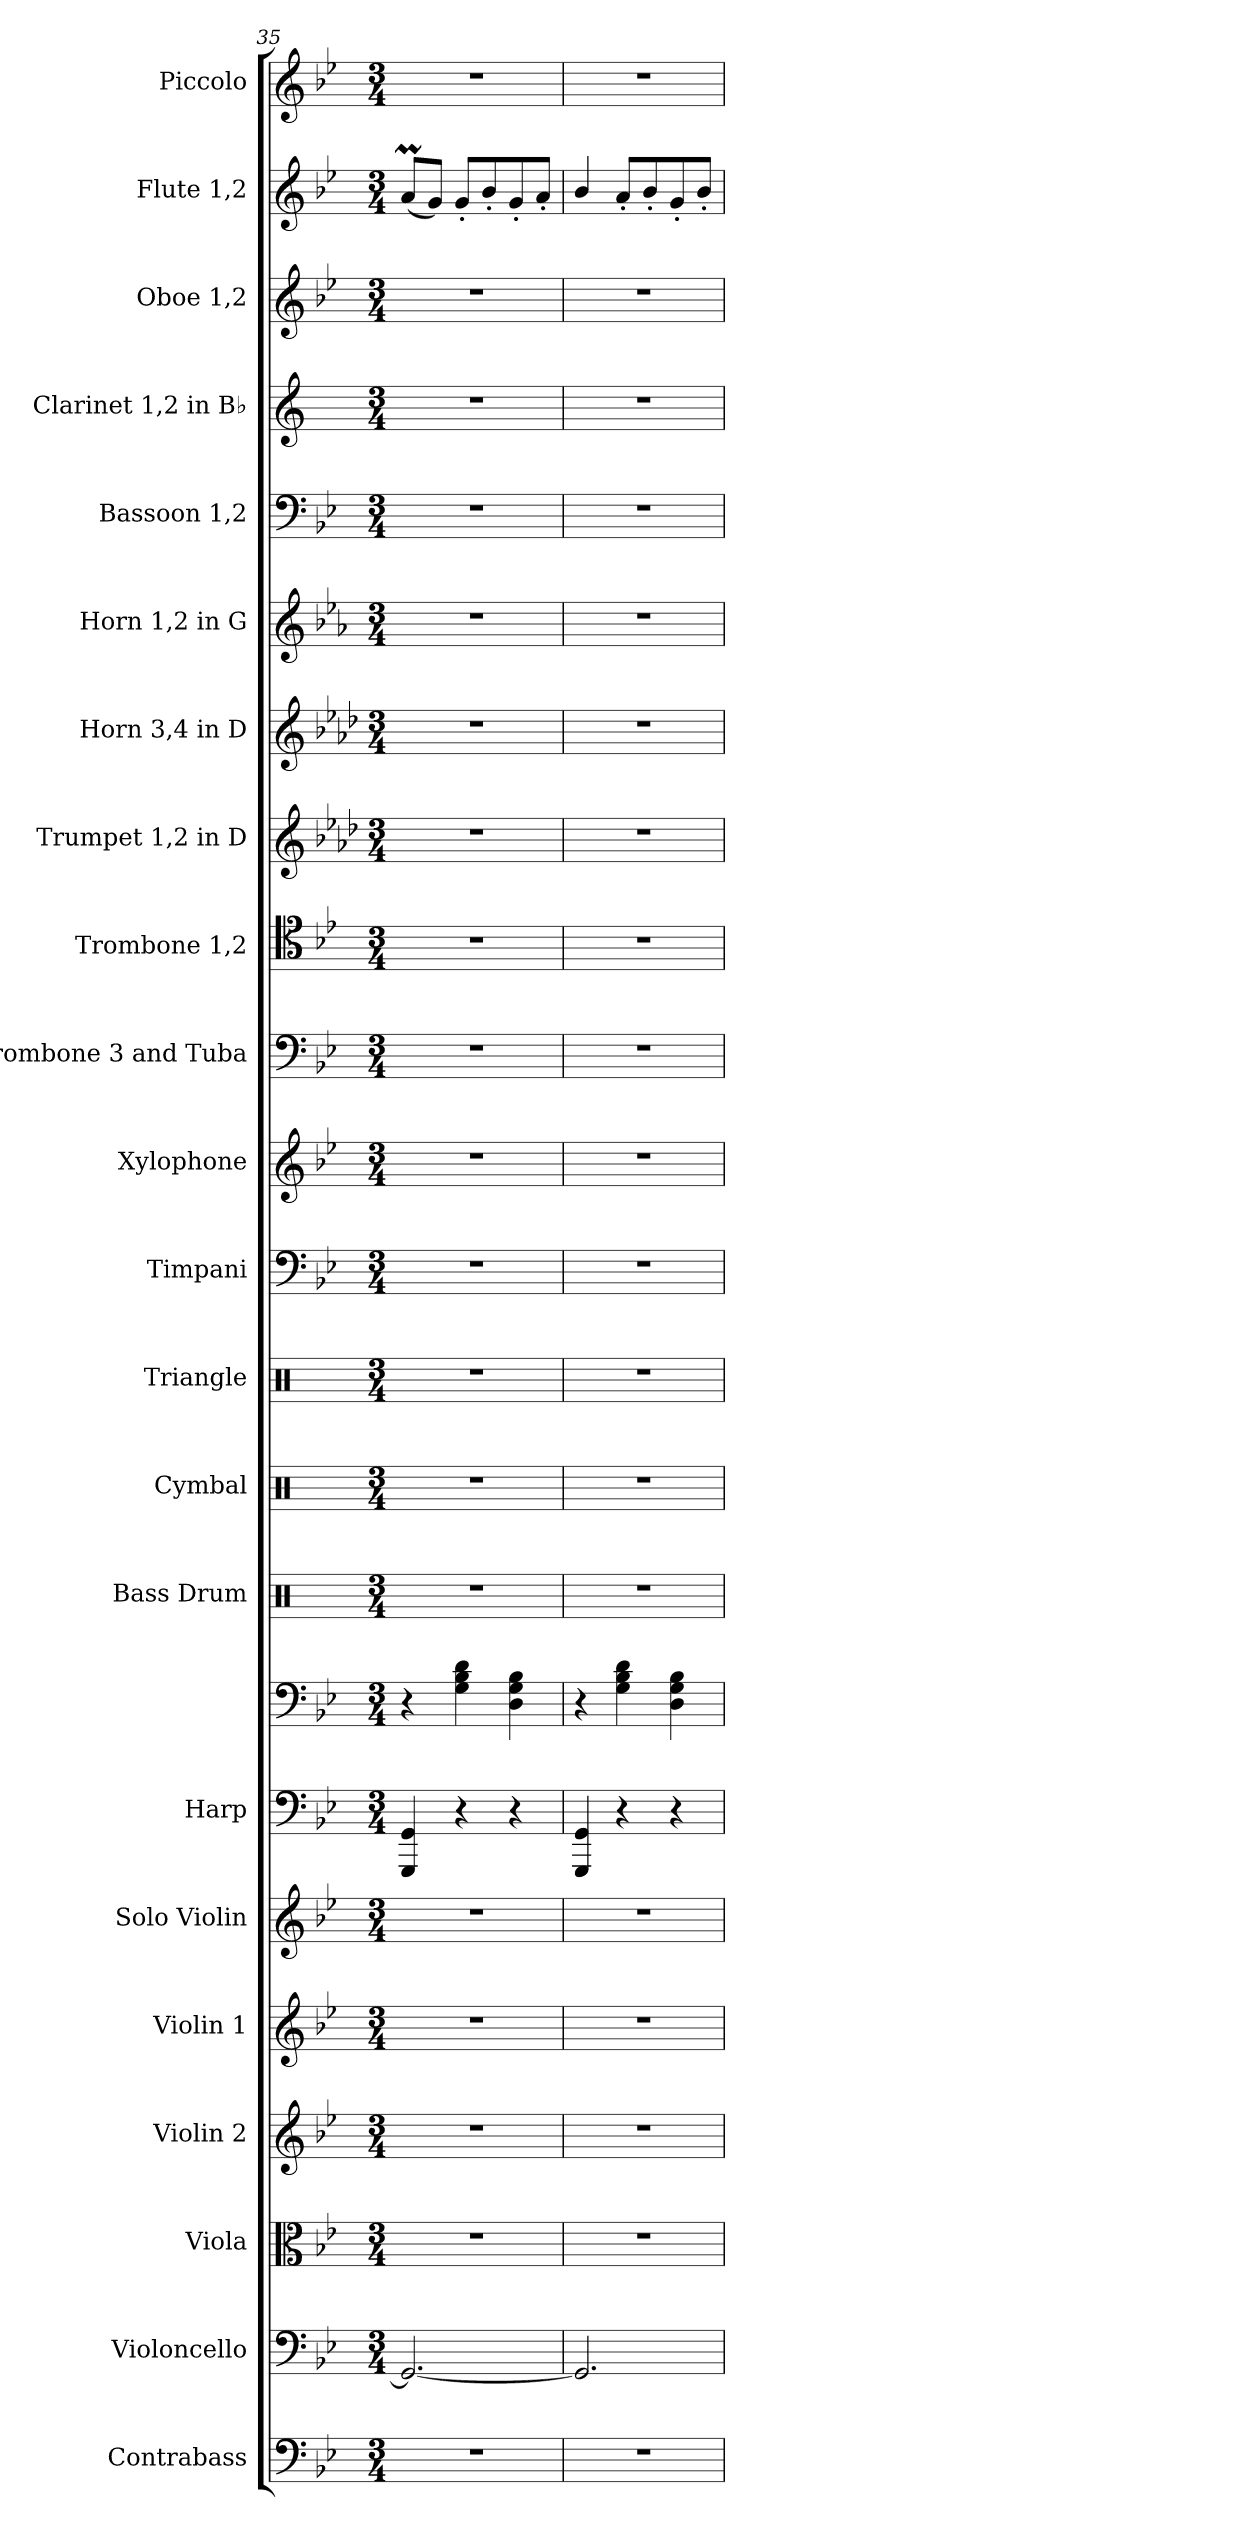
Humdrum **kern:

**kern	**kern	**kern	**kern	**kern	**kern	**kern	**kern	**kern	**kern	**kern	**kern	**kern	**kern	**kern	**kern	**kern	**kern	**kern	**kern	**kern	**kern	**kern
*part22	*part21	*part20	*part19	*part18	*part17	*part16	*part16	*part15	*part14	*part13	*part12	*part11	*part10	*part9	*part8	*part7	*part6	*part5	*part4	*part3	*part2	*part1
*staff23	*staff22	*staff21	*staff20	*staff19	*staff18	*staff17	*staff16	*staff15	*staff14	*staff13	*staff12	*staff11	*staff10	*staff9	*staff8	*staff7	*staff6	*staff5	*staff4	*staff3	*staff2	*staff1
*I"Contrabass	*I"Violoncello	*I"Viola	*I"Violin 2	*I"Violin 1	*I"Solo Violin	*I"Harp	*	*I"Bass Drum	*I"Cymbal	*I"Triangle	*I"Timpani	*I"Xylophone	*I"Trombone 3 and Tuba	*I"Trombone 1,2	*I"Trumpet 1,2 in D	*I"Horn 3,4 in D	*I"Horn 1,2 in G	*I"Bassoon 1,2	*I"Clarinet 1,2 in B♭	*I"Oboe 1,2	*I"Flute 1,2	*I"Piccolo
*I'Cb.	*I'Vc.	*I'Vla.	*I'Vln. 2	*I'Vln. 1	*I'Solo Vln.	*I'Hrp.	*	*I'B.D	*I'Cym.	*I'Trgl.	*I'Timp.	*I'Xyl.	*I'Tbn. 3 and Tba.	*I'Tbn. 1,2	*I'Tpt. 1,2 in D	*I'Hn. 3,4 in D	*I'Hn. 1,2 in G	*I'Bsn. 1,2	*I'Cl. 1,2 in B♭	*I'Ob. 1,2	*I'Fl. 1,2	*I'Picc.
*clefF4	*clefF4	*clefC3	*clefG2	*clefG2	*clefG2	*clefF4	*clefF4	*clefX	*clefX	*clefX	*clefF4	*clefG2	*clefF4	*clefC4	*clefG2	*clefG2	*clefG2	*clefF4	*clefG2	*clefG2	*clefG2	*clefG2
*ITrd7c12	*	*	*	*	*	*	*	*	*	*	*	*ITrd-7c-12	*	*	*ITrd-1c-2	*ITrd6c10	*ITrd3c5	*	*ITrd1c2	*	*	*ITrd-7c-12
*k[b-e-]	*k[b-e-]	*k[b-e-]	*k[b-e-]	*k[b-e-]	*k[b-e-]	*k[b-e-]	*k[b-e-]	*k[]	*k[]	*k[]	*k[b-e-]	*k[b-e-]	*k[b-e-]	*k[b-e-]	*k[b-e-]	*k[b-e-]	*k[b-e-]	*k[b-e-]	*k[b-e-]	*k[b-e-]	*k[b-e-]	*k[b-e-]
*M3/4	*M3/4	*M3/4	*M3/4	*M3/4	*M3/4	*M3/4	*M3/4	*M3/4	*M3/4	*M3/4	*M3/4	*M3/4	*M3/4	*M3/4	*M3/4	*M3/4	*M3/4	*M3/4	*M3/4	*M3/4	*M3/4	*M3/4
=35	=35	=35	=35	=35	=35	=35	=35	=35	=35	=35	=35	=35	=35	=35	=35	=35	=35	=35	=35	=35	=35	=35
2.r	2.GG/_	2.r	2.r	2.r	2.r	4GGG/ 4GG/	4r	2.r	2.r	2.r	2.r	2.r	2.r	2.r	2.r	2.r	2.r	2.r	2.r	2.r	(<8am/L	2.r
.	.	.	.	.	.	.	.	.	.	.	.	.	.	.	.	.	.	.	.	.	8g/J)	.
.	.	.	.	.	.	4r	4G\ 4B-\ 4d\	.	.	.	.	.	.	.	.	.	.	.	.	.	8g'/L	.
.	.	.	.	.	.	.	.	.	.	.	.	.	.	.	.	.	.	.	.	.	8b-'/	.
.	.	.	.	.	.	4r	4D\ 4G\ 4B-\	.	.	.	.	.	.	.	.	.	.	.	.	.	8g'/	.
.	.	.	.	.	.	.	.	.	.	.	.	.	.	.	.	.	.	.	.	.	8a'/J	.
=36	=36	=36	=36	=36	=36	=36	=36	=36	=36	=36	=36	=36	=36	=36	=36	=36	=36	=36	=36	=36	=36	=36
2.r	2.GG/]	2.r	2.r	2.r	2.r	4GGG/ 4GG/	4r	2.r	2.r	2.r	2.r	2.r	2.r	2.r	2.r	2.r	2.r	2.r	2.r	2.r	4b-/	2.r
.	.	.	.	.	.	4r	4G\ 4B-\ 4d\	.	.	.	.	.	.	.	.	.	.	.	.	.	8a'/L	.
.	.	.	.	.	.	.	.	.	.	.	.	.	.	.	.	.	.	.	.	.	8b-'/	.
.	.	.	.	.	.	4r	4D\ 4G\ 4B-\	.	.	.	.	.	.	.	.	.	.	.	.	.	8g'/	.
.	.	.	.	.	.	.	.	.	.	.	.	.	.	.	.	.	.	.	.	.	8b-'/J	.
=	=	=	=	=	=	=	=	=	=	=	=	=	=	=	=	=	=	=	=	=	=	=
*-	*-	*-	*-	*-	*-	*-	*-	*-	*-	*-	*-	*-	*-	*-	*-	*-	*-	*-	*-	*-	*-	*-
